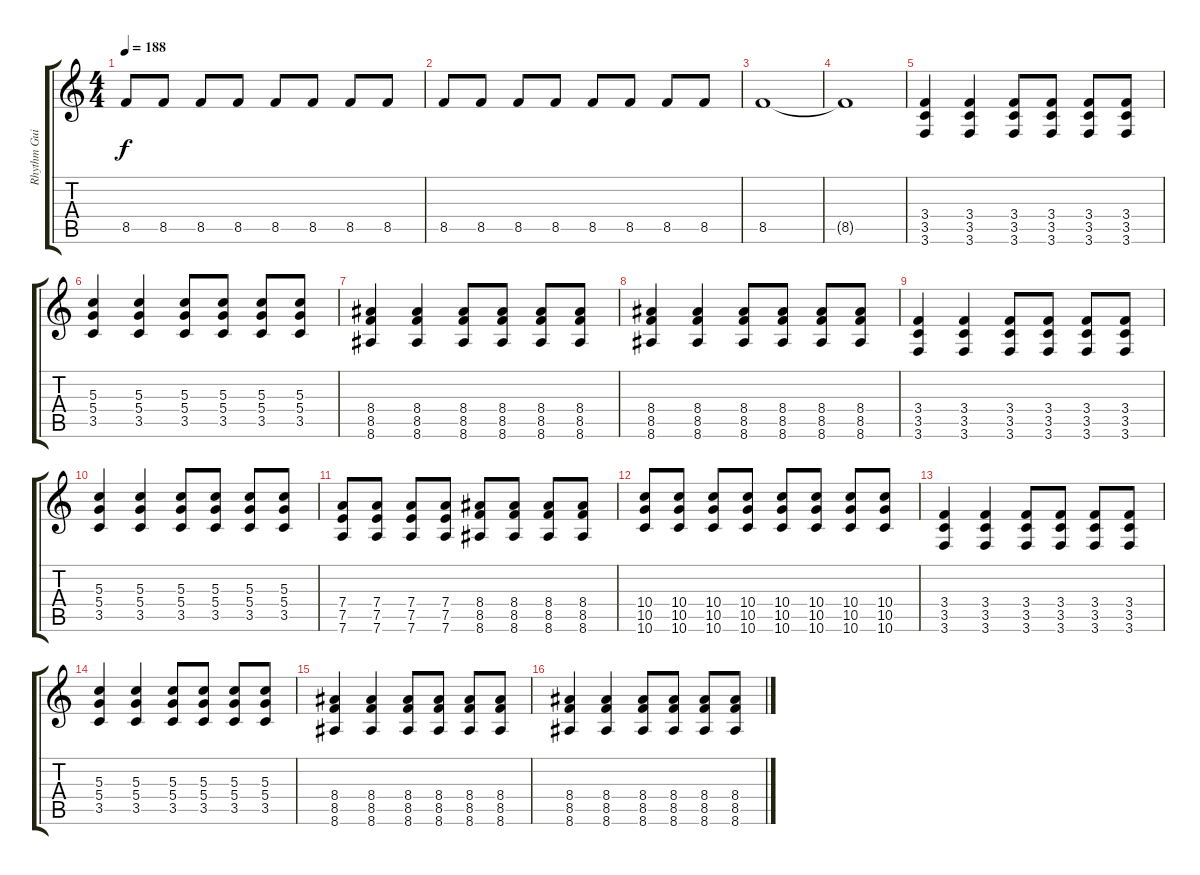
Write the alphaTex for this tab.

\track ("Rhythm Guitar" "Rhythm Gui") {instrument overdrivenguitar}
\staff {score tabs}
\tuning (E4 B3 G3 D3 A2 D2) {hide}
\ts (4 4)
\tempo 188
\clef g2
\ks c
8.5.8{dy f} 8.5.8 8.5.8 8.5.8 8.5.8 8.5.8 8.5.8 8.5.8 |
8.5.8 8.5.8 8.5.8 8.5.8 8.5.8 8.5.8 8.5.8 8.5.8 |
8.5.1 |
8.5{t}.1 |
(3.4 3.5 3.6).4{volume 13} (3.4 3.5 3.6).4 (3.4 3.5 3.6).8 (3.4 3.5 3.6).8 (3.4 3.5 3.6).8 (3.4 3.5 3.6).8 |
(5.3 5.4 3.5).4 (5.3 5.4 3.5).4 (5.3 5.4 3.5).8 (5.3 5.4 3.5).8 (5.3 5.4 3.5).8 (5.3 5.4 3.5).8 |
(8.4 8.5 8.6).4 (8.4 8.5 8.6).4 (8.4 8.5 8.6).8 (8.4 8.5 8.6).8 (8.4 8.5 8.6).8 (8.4 8.5 8.6).8 |
(8.4 8.5 8.6).4 (8.4 8.5 8.6).4 (8.4 8.5 8.6).8 (8.4 8.5 8.6).8 (8.4 8.5 8.6).8 (8.4 8.5 8.6).8 |
(3.4 3.5 3.6).4 (3.4 3.5 3.6).4 (3.4 3.5 3.6).8 (3.4 3.5 3.6).8 (3.4 3.5 3.6).8 (3.4 3.5 3.6).8 |
(5.3 5.4 3.5).4 (5.3 5.4 3.5).4 (5.3 5.4 3.5).8 (5.3 5.4 3.5).8 (5.3 5.4 3.5).8 (5.3 5.4 3.5).8 |
(7.4 7.5 7.6).8 (7.4 7.5 7.6).8 (7.4 7.5 7.6).8 (7.4 7.5 7.6).8 (8.4 8.5 8.6).8 (8.4 8.5 8.6).8 (8.4 8.5 8.6).8 (8.4 8.5 8.6).8 |
(10.4 10.5 10.6).8 (10.4 10.5 10.6).8 (10.4 10.5 10.6).8 (10.4 10.5 10.6).8 (10.4 10.5 10.6).8 (10.4 10.5 10.6).8 (10.4 10.5 10.6).8 (10.4 10.5 10.6).8 |
(3.4 3.5 3.6).4 (3.4 3.5 3.6).4 (3.4 3.5 3.6).8 (3.4 3.5 3.6).8 (3.4 3.5 3.6).8 (3.4 3.5 3.6).8 |
(5.3 5.4 3.5).4 (5.3 5.4 3.5).4 (5.3 5.4 3.5).8 (5.3 5.4 3.5).8 (5.3 5.4 3.5).8 (5.3 5.4 3.5).8 |
(8.4 8.5 8.6).4 (8.4 8.5 8.6).4 (8.4 8.5 8.6).8 (8.4 8.5 8.6).8 (8.4 8.5 8.6).8 (8.4 8.5 8.6).8 |
(8.4 8.5 8.6).4 (8.4 8.5 8.6).4 (8.4 8.5 8.6).8 (8.4 8.5 8.6).8 (8.4 8.5 8.6).8 (8.4 8.5 8.6).8
